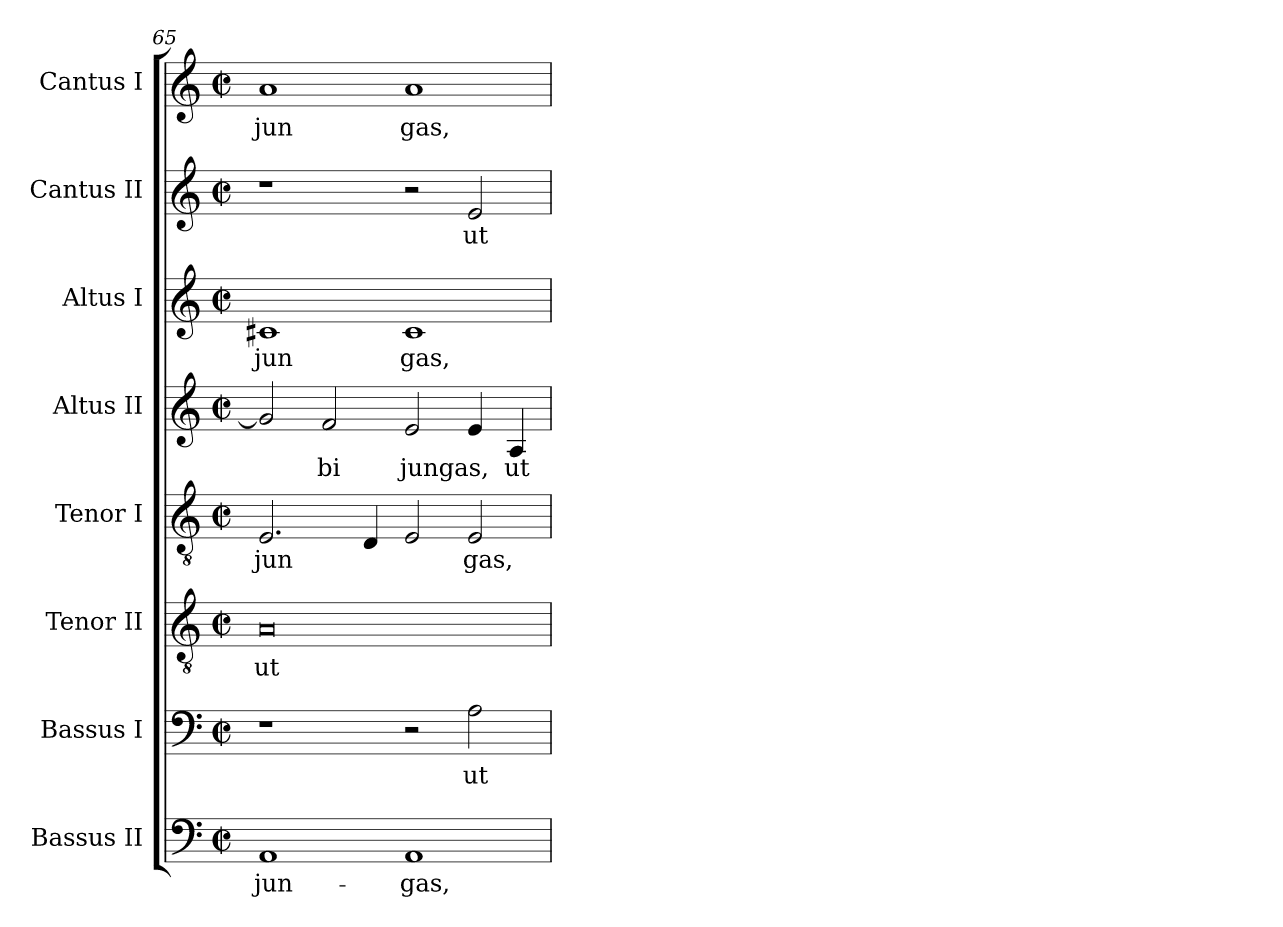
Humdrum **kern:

**kern	**text	**kern	**text	**kern	**text	**kern	**text	**kern	**text	**kern	**text	**kern	**text	**kern	**text
*part8	*part8	*part7	*part7	*part6	*part6	*part5	*part5	*part4	*part4	*part3	*part3	*part2	*part2	*part1	*part1
*staff8	*staff8	*staff7	*staff7	*staff6	*staff6	*staff5	*staff5	*staff4	*staff4	*staff3	*staff3	*staff2	*staff2	*staff1	*staff1
*I"Bassus II	*	*I"Bassus I	*	*I"Tenor II	*	*I"Tenor I	*	*I"Altus II	*	*I"Altus I	*	*I"Cantus II	*	*I"Cantus I	*
*I'B II	*	*I'B I	*	*I'T II	*	*I'T I	*	*I'A II	*	*I'A I	*	*I'C II	*	*I'C I	*
*clefF4	*	*clefF4	*	*clefGv2	*	*clefGv2	*	*clefG2	*	*clefG2	*	*clefG2	*	*clefG2	*
*	*	*k[]	*	*	*	*	*	*k[]	*	*k[]	*	*	*	*	*
*	*	*C:	*	*	*	*	*	*C:	*	*C:	*	*	*	*	*
*M2/2	*	*M2/2	*	*M2/2	*	*M2/2	*	*M2/2	*	*M2/2	*	*M2/2	*	*M2/2	*
*met(c|)	*	*met(c|)	*	*met(c|)	*	*met(c|)	*	*met(c|)	*	*met(c|)	*	*met(c|)	*	*met(c|)	*
=65	=65	=65	=65	=65	=65	=65	=65	=65	=65	=65	=65	=65	=65	=65	=65
!	!LO:LY:b:cj	!	!	!	!LO:LY:b:cj	!	!LO:LY:b	!	!	!	!LO:LY:b:cj	!	!	!	!LO:LY:b:cj
1AA	jun-	1r	.	0A	ut	2.E/	jun	2g/]	.	1c#X	jun	1r	.	1a	jun
!	!	!	!	!	!	!	!	!	!LO:LY:b:cj	!	!	!	!	!	!
.	.	.	.	.	.	.	.	2f/	-bi	.	.	.	.	.	.
.	.	.	.	.	.	4D/	.	.	.	.	.	.	.	.	.
!	!LO:LY:b:cj	!	!	!	!	!	!	!	!LO:LY:b	!	!LO:LY:b:cj	!	!	!	!LO:LY:b:cj
1AA	-gas,	2r	.	.	.	2E/	.	2e/	jungas,	1c#	gas,	2r	.	1a	gas,
!	!	!	!LO:LY:b:cj	!	!	!	!LO:LY:b:cj	!	!	!	!	!	!LO:LY:b:cj	!	!
.	.	2A\	ut	.	.	2E/	gas,	4e/	.	.	.	2e/	ut	.	.
!	!	!	!	!	!	!	!	!	!LO:LY:b:cj	!	!	!	!	!	!
.	.	.	.	.	.	.	.	4A/	ut	.	.	.	.	.	.
=	=	=	=	=	=	=	=	=	=	=	=	=	=	=	=
*-	*-	*-	*-	*-	*-	*-	*-	*-	*-	*-	*-	*-	*-	*-	*-
